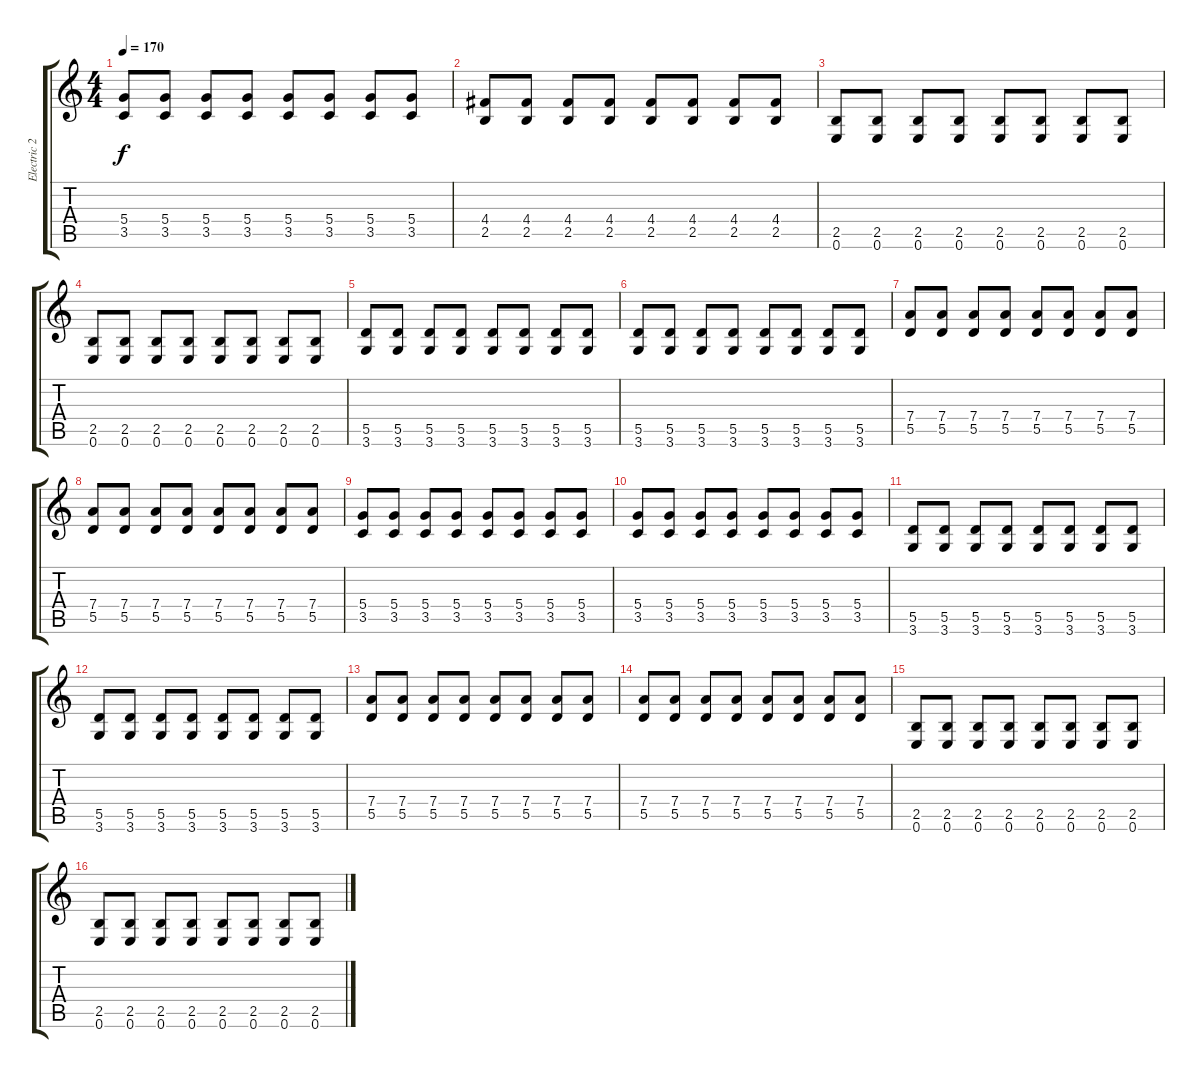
\track ("Electric 2" "Electric 2") {instrument electricguitarclean}
\staff {score tabs}
\tuning (E4 B3 G3 D3 A2 E2) {hide}
\ts (4 4)
\tempo 170
\clef g2
\ks c
(5.4 3.5).8{dy f} (5.4 3.5).8 (5.4 3.5).8 (5.4 3.5).8 (5.4 3.5).8 (5.4 3.5).8 (5.4 3.5).8 (5.4 3.5).8 |
(4.4 2.5).8 (4.4 2.5).8 (4.4 2.5).8 (4.4 2.5).8 (4.4 2.5).8 (4.4 2.5).8 (4.4 2.5).8 (4.4 2.5).8 |
(2.5 0.6).8 (2.5 0.6).8 (2.5 0.6).8 (2.5 0.6).8 (2.5 0.6).8 (2.5 0.6).8 (2.5 0.6).8 (2.5 0.6).8 |
(2.5 0.6).8 (2.5 0.6).8 (2.5 0.6).8 (2.5 0.6).8 (2.5 0.6).8 (2.5 0.6).8 (2.5 0.6).8 (2.5 0.6).8 |
(5.5 3.6).8 (5.5 3.6).8 (5.5 3.6).8 (5.5 3.6).8 (5.5 3.6).8 (5.5 3.6).8 (5.5 3.6).8 (5.5 3.6).8 |
(5.5 3.6).8 (5.5 3.6).8 (5.5 3.6).8 (5.5 3.6).8 (5.5 3.6).8 (5.5 3.6).8 (5.5 3.6).8 (5.5 3.6).8 |
(7.4 5.5).8 (7.4 5.5).8 (7.4 5.5).8 (7.4 5.5).8 (7.4 5.5).8 (7.4 5.5).8 (7.4 5.5).8 (7.4 5.5).8 |
(7.4 5.5).8 (7.4 5.5).8 (7.4 5.5).8 (7.4 5.5).8 (7.4 5.5).8 (7.4 5.5).8 (7.4 5.5).8 (7.4 5.5).8 |
(5.4 3.5).8 (5.4 3.5).8 (5.4 3.5).8 (5.4 3.5).8 (5.4 3.5).8 (5.4 3.5).8 (5.4 3.5).8 (5.4 3.5).8 |
(5.4 3.5).8 (5.4 3.5).8 (5.4 3.5).8 (5.4 3.5).8 (5.4 3.5).8 (5.4 3.5).8 (5.4 3.5).8 (5.4 3.5).8 |
(5.5 3.6).8 (5.5 3.6).8 (5.5 3.6).8 (5.5 3.6).8 (5.5 3.6).8 (5.5 3.6).8 (5.5 3.6).8 (5.5 3.6).8 |
(5.5 3.6).8 (5.5 3.6).8 (5.5 3.6).8 (5.5 3.6).8 (5.5 3.6).8 (5.5 3.6).8 (5.5 3.6).8 (5.5 3.6).8 |
(7.4 5.5).8 (7.4 5.5).8 (7.4 5.5).8 (7.4 5.5).8 (7.4 5.5).8 (7.4 5.5).8 (7.4 5.5).8 (7.4 5.5).8 |
(7.4 5.5).8 (7.4 5.5).8 (7.4 5.5).8 (7.4 5.5).8 (7.4 5.5).8 (7.4 5.5).8 (7.4 5.5).8 (7.4 5.5).8 |
(2.5 0.6).8 (2.5 0.6).8 (2.5 0.6).8 (2.5 0.6).8 (2.5 0.6).8 (2.5 0.6).8 (2.5 0.6).8 (2.5 0.6).8 |
(2.5 0.6).8 (2.5 0.6).8 (2.5 0.6).8 (2.5 0.6).8 (2.5 0.6).8 (2.5 0.6).8 (2.5 0.6).8 (2.5 0.6).8
